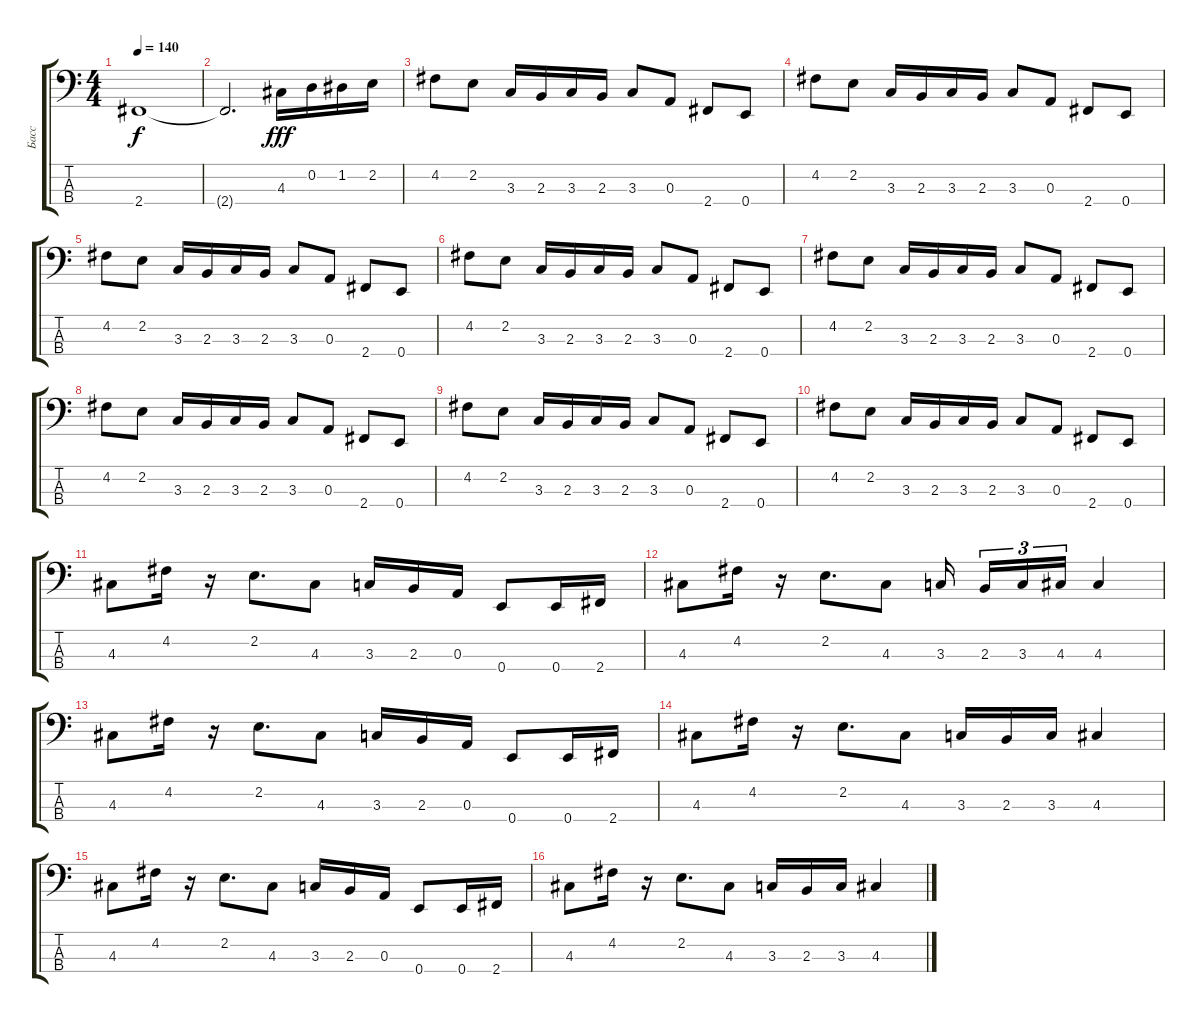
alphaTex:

\track ("Басс" "Басс") {instrument electricbasspick}
\staff {score tabs}
\tuning (G2 D2 A1 E1) {hide}
\ts (4 4)
\tempo 140
\clef f4
\ks c
2.4{t}.1{dy f} |
2.4{t}.2{d} 4.3.16{dy fff} 0.2.16 1.2.16 2.2.16 |
4.2.8 2.2.8 3.3.16 2.3.16 3.3.16 2.3.16 3.3.8 0.3.8 2.4.8 0.4.8 |
4.2.8 2.2.8 3.3.16 2.3.16 3.3.16 2.3.16 3.3.8 0.3.8 2.4.8 0.4.8 |
4.2.8 2.2.8 3.3.16 2.3.16 3.3.16 2.3.16 3.3.8 0.3.8 2.4.8 0.4.8 |
4.2.8 2.2.8 3.3.16 2.3.16 3.3.16 2.3.16 3.3.8 0.3.8 2.4.8 0.4.8 |
4.2.8 2.2.8 3.3.16 2.3.16 3.3.16 2.3.16 3.3.8 0.3.8 2.4.8 0.4.8 |
4.2.8 2.2.8 3.3.16 2.3.16 3.3.16 2.3.16 3.3.8 0.3.8 2.4.8 0.4.8 |
4.2.8 2.2.8 3.3.16 2.3.16 3.3.16 2.3.16 3.3.8 0.3.8 2.4.8 0.4.8 |
4.2.8 2.2.8 3.3.16 2.3.16 3.3.16 2.3.16 3.3.8 0.3.8 2.4.8 0.4.8 |
4.3.8 4.2.16 r.16 2.2.8{d} 4.3.8 3.3.16 2.3.16 0.3.16 0.4.8 0.4.16 2.4.16 |
4.3.8 4.2.16 r.16 2.2.8{d} 4.3.8 3.3.16{beam splitsecondary} 2.3.16{tu (3 2)} 3.3.16{tu (3 2)} 4.3.16{tu (3 2)} 4.3.4 |
4.3.8 4.2.16 r.16 2.2.8{d} 4.3.8 3.3.16 2.3.16 0.3.16 0.4.8 0.4.16 2.4.16 |
4.3.8 4.2.16 r.16 2.2.8{d} 4.3.8 3.3.16 2.3.16 3.3.16 4.3.4 |
4.3.8 4.2.16 r.16 2.2.8{d} 4.3.8 3.3.16 2.3.16 0.3.16 0.4.8 0.4.16 2.4.16 |
4.3.8 4.2.16 r.16 2.2.8{d} 4.3.8 3.3.16 2.3.16 3.3.16 4.3.4
